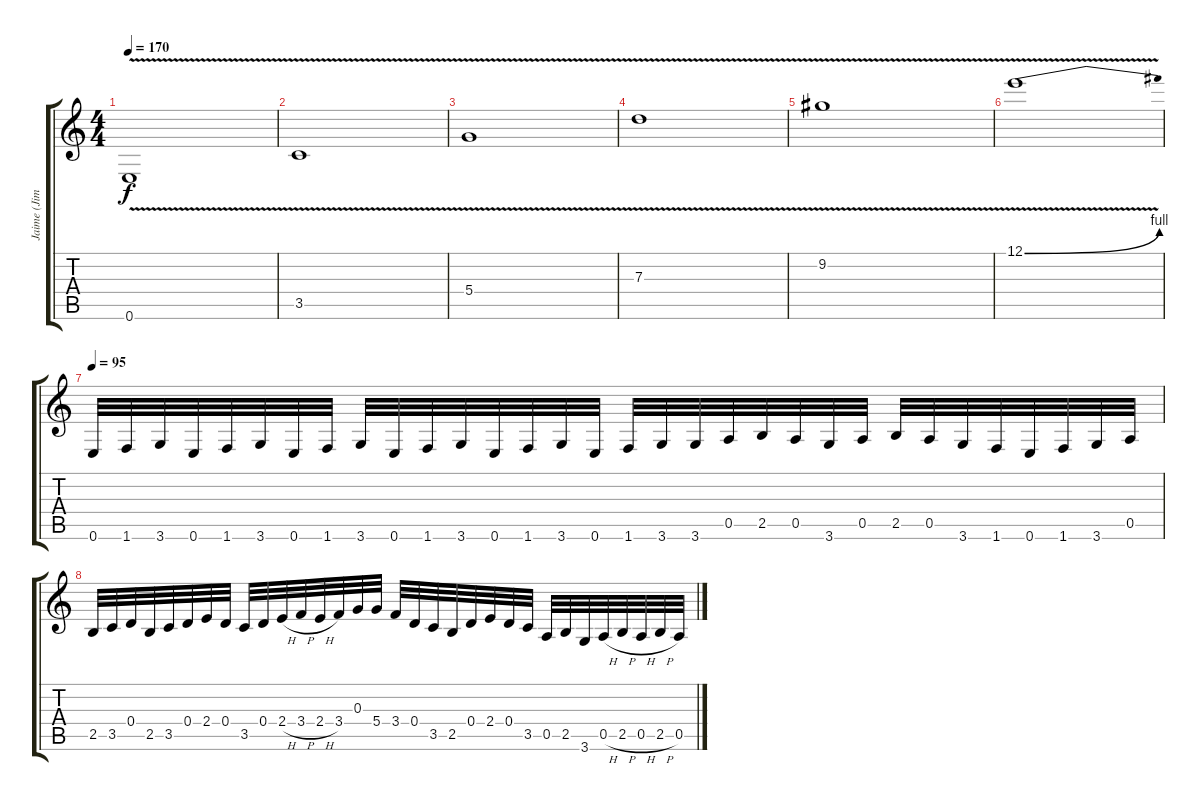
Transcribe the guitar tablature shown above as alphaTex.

\track ("Jaime (Jimmy Froster)" "Jaime (Jim") {instrument distortionguitar}
\staff {score tabs}
\tuning (E4 B3 G3 D3 A2 E2) {hide}
\ts (4 4)
\tempo 170
\clef g2
\ks c
0.6{v}.1{dy f} |
3.5{v}.1 |
5.4{v}.1 |
7.3{v}.1 |
9.2{v}.1 |
12.1{be (bend 0 0 60 4) v}.1 |
\tempo 95
0.6.32 1.6.32 3.6.32 0.6.32 1.6.32 3.6.32 0.6.32 1.6.32 3.6.32 0.6.32 1.6.32 3.6.32 0.6.32 1.6.32 3.6.32 0.6.32 1.6.32 3.6.32 3.6.32 0.5.32 2.5.32 0.5.32 3.6.32 0.5.32 2.5.32 0.5.32 3.6.32 1.6.32 0.6.32 1.6.32 3.6.32 0.5.32 |
2.5.32 3.5.32 0.4.32 2.5.32 3.5.32 0.4.32 2.4.32 0.4.32 3.5.32 0.4.32 2.4{h}.32 3.4{h}.32 2.4{h}.32 3.4.32 0.3.32 5.4.32 3.4.32 0.4.32 3.5.32 2.5.32 0.4.32 2.4.32 0.4.32 3.5.32 0.5.32 2.5.32 3.6.32 0.5{h}.32 2.5{h}.32 0.5{h}.32 2.5{h}.32 0.5.32
